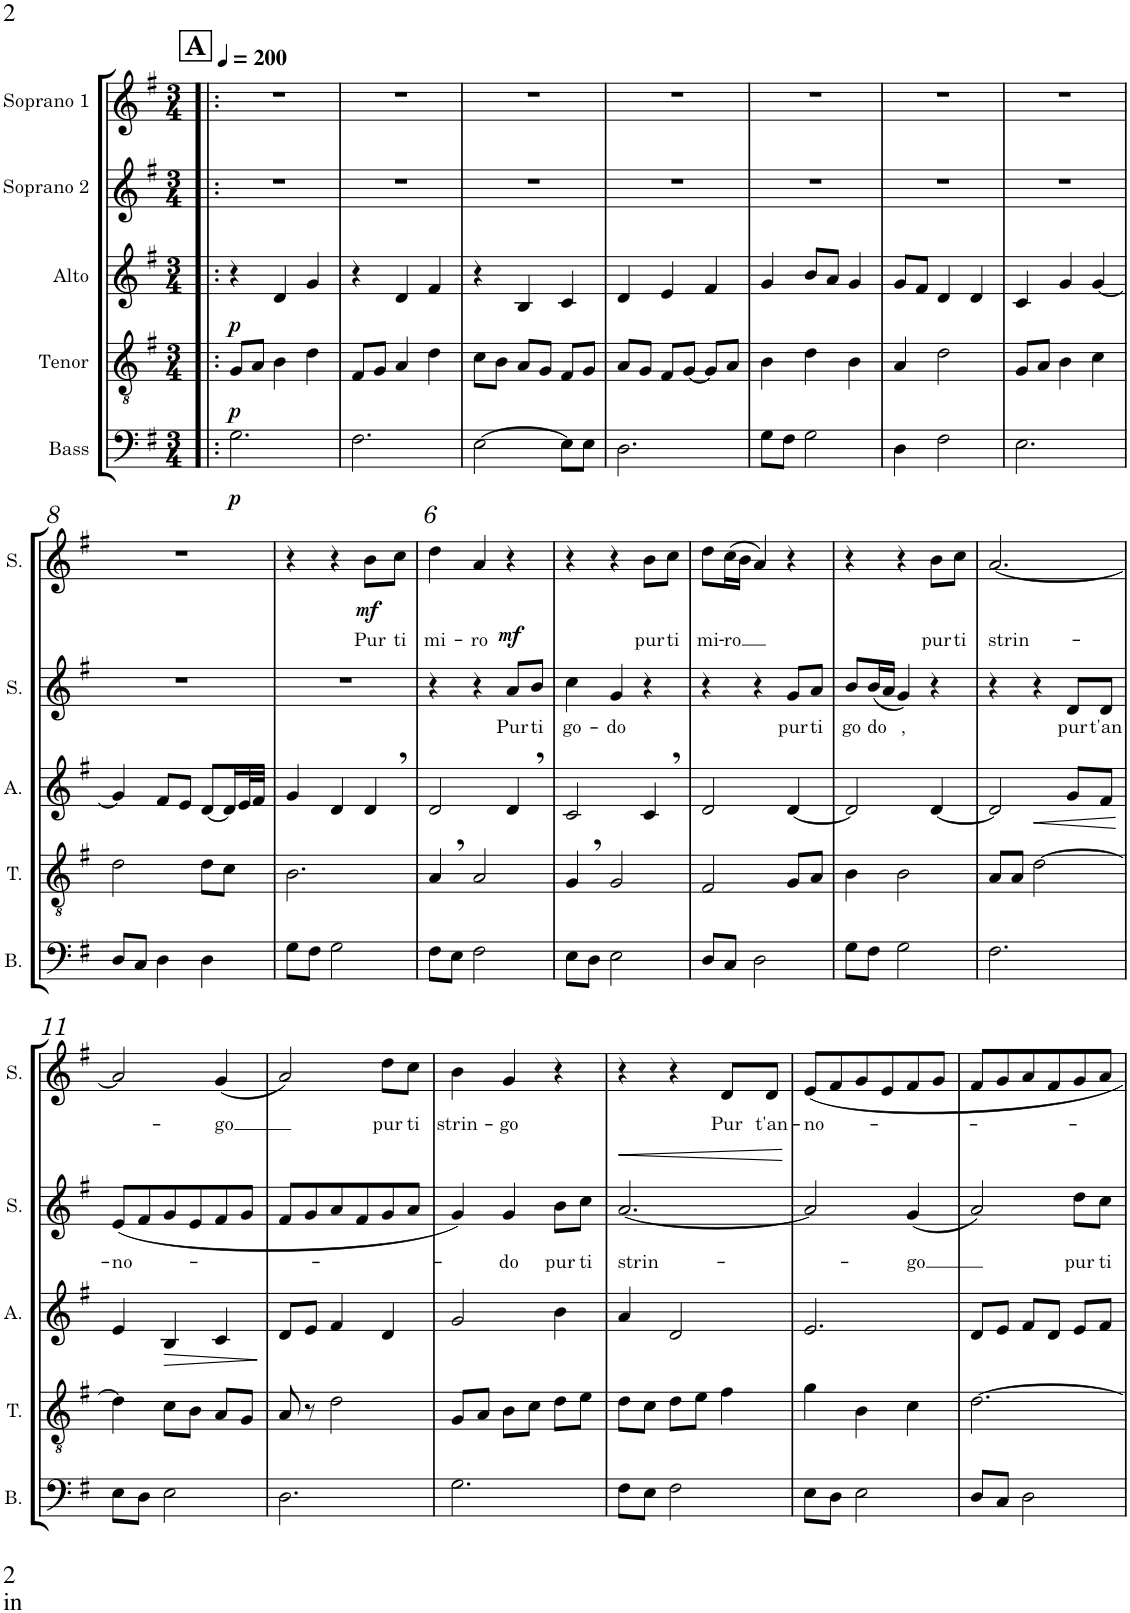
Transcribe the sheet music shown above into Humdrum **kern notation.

**kern	**dynam	**kern	**dynam	**kern	**dynam	**kern	**text	**dynam	**kern	**text	**dynam
*part5	*part5	*part4	*part4	*part3	*part3	*part2	*part2	*part2	*part1	*part1	*part1
*staff5	*staff5	*staff4	*staff4	*staff3	*staff3	*staff2	*staff2	*staff2	*staff1	*staff1	*staff1
*I"Bass	*	*I"Tenor	*	*I"Alto	*	*I"Soprano 2	*	*	*I"Soprano 1	*	*
*I'B.	*	*I'T.	*	*I'A.	*	*I'S.	*	*	*I'S.	*	*
*clefF4	*	*clefGv2	*	*clefG2	*	*clefG2	*	*	*clefG2	*	*
*k[f#]	*	*k[f#]	*	*k[f#]	*	*k[f#]	*	*	*k[f#]	*	*
*M3/4	*	*M3/4	*	*M3/4	*	*M3/4	*	*	*M3/4	*	*
*MM200	*	*MM200	*	*MM200	*	*MM200	*	*	*MM200	*	*
!!LO:REH:place=s1:a:B:cj:fs=14:t=A
=1!|:	=1!|:	=1!|:	=1!|:	=1!|:	=1!|:	=1!|:	=1!|:	=1!|:	=1!|:	=1!|:	=1!|:
!	!LO:DY:b	!	!LO:DY:b	!	!LO:DY:b	!	!	!	!	!	!
2.G\	p	8G/L	p	4r	p	2.r	.	.	2.r	.	.
.	.	8A/J	.	.	.	.	.	.	.	.	.
.	.	4B\	.	4d/	.	.	.	.	.	.	.
.	.	4d\	.	4g/	.	.	.	.	.	.	.
=2	=2	=2	=2	=2	=2	=2	=2	=2	=2	=2	=2
2.F#\	.	8F#/L	.	4r	.	2.r	.	.	2.r	.	.
.	.	8G/J	.	.	.	.	.	.	.	.	.
.	.	4A/	.	4d/	.	.	.	.	.	.	.
.	.	4d\	.	4f#/	.	.	.	.	.	.	.
=3	=3	=3	=3	=3	=3	=3	=3	=3	=3	=3	=3
[2E\	.	8c\L	.	4r	.	2.r	.	.	2.r	.	.
.	.	8B\J	.	.	.	.	.	.	.	.	.
.	.	8A/L	.	4B/	.	.	.	.	.	.	.
.	.	8G/J	.	.	.	.	.	.	.	.	.
8E\L]	.	8F#/L	.	4c/	.	.	.	.	.	.	.
8E\J	.	8G/J	.	.	.	.	.	.	.	.	.
=4	=4	=4	=4	=4	=4	=4	=4	=4	=4	=4	=4
2.D\	.	8A/L	.	4d/	.	2.r	.	.	2.r	.	.
.	.	8G/J	.	.	.	.	.	.	.	.	.
.	.	8F#/L	.	4e/	.	.	.	.	.	.	.
.	.	[8G/J	.	.	.	.	.	.	.	.	.
.	.	8G/L]	.	4f#/	.	.	.	.	.	.	.
.	.	8A/J	.	.	.	.	.	.	.	.	.
=5	=5	=5	=5	=5	=5	=5	=5	=5	=5	=5	=5
8G\L	.	4B\	.	4g/	.	2.r	.	.	2.r	.	.
8F#\J	.	.	.	.	.	.	.	.	.	.	.
2G\	.	4d\	.	8b/L	.	.	.	.	.	.	.
.	.	.	.	8a/J	.	.	.	.	.	.	.
.	.	4B\	.	4g/	.	.	.	.	.	.	.
=6	=6	=6	=6	=6	=6	=6	=6	=6	=6	=6	=6
4D\	.	4A/	.	8g/L	.	2.r	.	.	2.r	.	.
.	.	.	.	8f#/J	.	.	.	.	.	.	.
2F#\	.	2d\	.	4d/	.	.	.	.	.	.	.
.	.	.	.	4d/	.	.	.	.	.	.	.
=7	=7	=7	=7	=7	=7	=7	=7	=7	=7	=7	=7
2.E\	.	8G/L	.	4c/	.	2.r	.	.	2.r	.	.
.	.	8A/J	.	.	.	.	.	.	.	.	.
.	.	4B\	.	4g/	.	.	.	.	.	.	.
.	.	4c\	.	[4g/	.	.	.	.	.	.	.
!!LO:LB:g=z
=8	=8	=8	=8	=8	=8	=8	=8	=8	=8	=8	=8
8D/L	.	2d\	.	4g/]	.	2.r	.	.	2.r	.	.
8C/J	.	.	.	.	.	.	.	.	.	.	.
4D\	.	.	.	8f#/L	.	.	.	.	.	.	.
.	.	.	.	8e/J	.	.	.	.	.	.	.
4D\	.	8d\L	.	[8d/L	.	.	.	.	.	.	.
.	.	8c\J	.	16d/L]	.	.	.	.	.	.	.
.	.	.	.	32e/L	.	.	.	.	.	.	.
.	.	.	.	32f#/JJJ	.	.	.	.	.	.	.
=9	=9	=9	=9	=9	=9	=9	=9	=9	=9	=9	=9
8G\L	.	2.B\	.	4g/	.	2.r	.	.	4r	.	.
8F#\J	.	.	.	.	.	.	.	.	.	.	.
2G\	.	.	.	4d/	.	.	.	.	4r	.	.
!	!	!	!	!	!	!	!	!	!	!LO:LY:b	!LO:DY:b
.	.	.	.	4d,/	.	.	.	.	8b\L	Pur	mf
!	!	!	!	!	!	!	!	!	!	!LO:LY:b	!
.	.	.	.	.	.	.	.	.	8cc\J	ti	.
=6	=6	=6	=6	=6	=6	=6	=6	=6	=6	=6	=6
!	!	!	!	!	!	!	!	!	!	!LO:LY:b	!
8F#\L	.	4A,/	.	2d/	.	4r	.	.	4dd\	mi-	.
8E\J	.	.	.	.	.	.	.	.	.	.	.
!	!	!	!	!	!	!	!	!	!	!LO:LY:b	!
2F#\	.	2A/	.	.	.	4r	.	.	4a/	-ro	.
!	!	!	!	!	!	!	!LO:LY:b	!LO:DY:a	!	!	!
.	.	.	.	4d,/	.	8a/L	Pur	mf	4r	.	.
!	!	!	!	!	!	!	!LO:LY:b	!	!	!	!
.	.	.	.	.	.	8b/J	ti	.	.	.	.
=7	=7	=7	=7	=7	=7	=7	=7	=7	=7	=7	=7
!	!	!	!	!	!	!	!LO:LY:b	!	!	!	!
8E\L	.	4G,/	.	2c/	.	4cc\	go-	.	4r	.	.
8D\J	.	.	.	.	.	.	.	.	.	.	.
!	!	!	!	!	!	!	!LO:LY:b	!	!	!	!
2E\	.	2G/	.	.	.	4g/	-do	.	4r	.	.
!	!	!	!	!	!	!	!	!	!	!LO:LY:b	!
.	.	.	.	4c,/	.	4r	.	.	8b\L	pur	.
!	!	!	!	!	!	!	!	!	!	!LO:LY:b	!
.	.	.	.	.	.	.	.	.	8cc\J	ti	.
=8	=8	=8	=8	=8	=8	=8	=8	=8	=8	=8	=8
!	!	!	!	!	!	!	!	!	!	!LO:LY:b	!
8D/L	.	2F#/	.	2d/	.	4r	.	.	8dd\L	mi-	.
!	!	!	!	!	!	!	!	!	!	!LO:LY:b	!
8C/J	.	.	.	.	.	.	.	.	(16cc\L	-ro	.
.	.	.	.	.	.	.	.	.	16b\JJ	.	.
2D\	.	.	.	.	.	4r	.	.	4a/)	.	.
!	!	!	!	!	!	!	!LO:LY:b	!	!	!	!
.	.	8G/L	.	[4d/	.	8g/L	pur	.	4r	.	.
!	!	!	!	!	!	!	!LO:LY:b	!	!	!	!
.	.	8A/J	.	.	.	8a/J	ti	.	.	.	.
=9	=9	=9	=9	=9	=9	=9	=9	=9	=9	=9	=9
!	!	!	!	!	!	!	!LO:LY:b	!	!	!	!
8G\L	.	4B\	.	2d/]	.	8b/L	go	.	4r	.	.
!	!	!	!	!	!	!	!LO:LY:b	!	!	!	!
8F#\J	.	.	.	.	.	(16b/L	-do	.	.	.	.
.	.	.	.	.	.	16a/JJ	.	.	.	.	.
!	!	!	!	!	!	!	!LO:LY:b	!	!	!	!
2G\	.	2B\	.	.	.	4g/)	,	.	4r	.	.
!	!	!	!	!	!	!	!	!	!	!LO:LY:b	!
.	.	.	.	[4d/	.	4r	.	.	8b\L	pur	.
!	!	!	!	!	!	!	!	!	!	!LO:LY:b	!
.	.	.	.	.	.	.	.	.	8cc\J	ti	.
=10	=10	=10	=10	=10	=10	=10	=10	=10	=10	=10	=10
!	!	!	!	!	!	!	!	!	!	!LO:LY:b	!
2.F#\	.	8A/L	.	2d/]	.	4r	.	.	[2.a/	strin-	.
.	.	8A/J	.	.	.	.	.	.	.	.	.
!	!	!	!LO:HP:b	!	!	!	!	!	!	!	!
.	.	[2d\	<	.	.	4r	.	.	.	.	.
!	!	!	!	!	!	!	!LO:LY:b	!	!	!	!
.	.	.	.	8g/L	.	8d/L	-pur	.	.	.	.
!	!	!	!	!	!	!	!LO:LY:b	!	!	!	!
.	.	.	.	8f#/J	.	8d/J	t'an-	.	.	.	.
.	.	.	[	.	.	.	.	.	.	.	.
!!LO:LB:g=z
=11	=11	=11	=11	=11	=11	=11	=11	=11	=11	=11	=11
!	!	!	!	!	!	!	!LO:LY:b	!	!	!	!
8E\L	.	4d\]	.	4e/	.	(8e/L	-no-	.	2a/]	.	.
8D\J	.	.	.	.	.	8f#/	.	.	.	.	.
!	!	!	!LO:HP:b	!	!	!	!	!	!	!	!
2E\	.	8c\L	>	4B/	.	8g/	.	.	.	.	.
.	.	8B\J	.	.	.	8e/	.	.	.	.	.
!	!	!	!	!	!	!	!	!	!	!LO:LY:b	!
.	.	8A/L	.	4c/	.	8f#/	.	.	(4g/	-go	.
.	.	8G/J	.	.	.	8g/J	.	.	.	.	.
.	.	.	]	.	.	.	.	.	.	.	.
=12	=12	=12	=12	=12	=12	=12	=12	=12	=12	=12	=12
2.D\	.	8A/	.	8d/L	.	8f#/L	.	.	2a/)	.	.
.	.	8r	.	8e/J	.	8g/	.	.	.	.	.
.	.	2d\	.	4f#/	.	8a/	.	.	.	.	.
.	.	.	.	.	.	8f#/	.	.	.	.	.
!	!	!	!	!	!	!	!	!	!	!LO:LY:b	!
.	.	.	.	4d/	.	8g/	.	.	8dd\L	pur	.
!	!	!	!	!	!	!	!	!	!	!LO:LY:b	!
.	.	.	.	.	.	8a/J	.	.	8cc\J	ti	.
=13	=13	=13	=13	=13	=13	=13	=13	=13	=13	=13	=13
!	!	!	!	!	!	!	!	!	!	!LO:LY:b	!
2.G\	.	8G/L	.	2g/	.	4g/)	.	.	4b\	strin-	.
.	.	8A/J	.	.	.	.	.	.	.	.	.
!	!	!	!	!	!	!	!LO:LY:b	!	!	!LO:LY:b	!
.	.	8B\L	.	.	.	4g/	-do	.	4g/	-go	.
.	.	8c\J	.	.	.	.	.	.	.	.	.
!	!	!	!	!	!	!	!LO:LY:b	!	!	!	!
.	.	8d\L	.	4b\	.	8b\L	pur	.	4r	.	.
!	!	!	!	!	!	!	!LO:LY:b	!	!	!	!
.	.	8e\J	.	.	.	8cc\J	ti	.	.	.	.
=14	=14	=14	=14	=14	=14	=14	=14	=14	=14	=14	=14
!	!	!	!	!	!	!	!LO:LY:b	!LO:HP:b	!	!	!
8F#\L	.	8d\L	.	4a/	.	[2.a/	strin-	<	4r	.	.
8E\J	.	8c\J	.	.	.	.	.	.	.	.	.
2F#\	.	8d\L	.	2d/	.	.	.	.	4r	.	.
.	.	8e\J	.	.	.	.	.	.	.	.	.
!	!	!	!	!	!	!	!	!	!	!LO:LY:b	!
.	.	4f#\	.	.	.	.	.	.	8d/L	Pur	.
!	!	!	!	!	!	!	!	!	!	!LO:LY:b	!
.	.	.	.	.	.	.	.	.	8d/J	t'an-	.
.	.	.	.	.	.	.	.	[	.	.	.
=15	=15	=15	=15	=15	=15	=15	=15	=15	=15	=15	=15
!	!	!	!	!	!	!	!	!	!	!LO:LY:b	!
8E\L	.	4g\	.	2.e/	.	2a/]	.	.	8e/L	-no-	.
8D\J	.	.	.	.	.	.	.	.	8f#/	.	.
2E\	.	4B\	.	.	.	.	.	.	8g/	.	.
.	.	.	.	.	.	.	.	.	8e/	.	.
!	!	!	!	!	!	!	!LO:LY:b	!	!	!	!
.	.	4c\	.	.	.	(4g/	-go	.	8f#/	.	.
.	.	.	.	.	.	.	.	.	8g/J	.	.
=16	=16	=16	=16	=16	=16	=16	=16	=16	=16	=16	=16
8D/L	.	[2.d\	.	8d/L	.	2a/)	.	.	8f#/L	.	.
8C/J	.	.	.	8e/J	.	.	.	.	8g/	.	.
2D\	.	.	.	8f#/L	.	.	.	.	8a/	.	.
.	.	.	.	8d/J	.	.	.	.	8f#/	.	.
!	!	!	!	!	!	!	!LO:LY:b	!	!	!	!
.	.	.	.	8e/L	.	8dd\L	pur-	.	8g/	.	.
!	!	!	!	!	!	!	!LO:LY:b	!	!	!	!
.	.	.	.	8f#/J	.	8cc\J	-ti	.	8a/J	.	.
=	=	=	=	=	=	=	=	=	=	=	=
*-	*-	*-	*-	*-	*-	*-	*-	*-	*-	*-	*-
